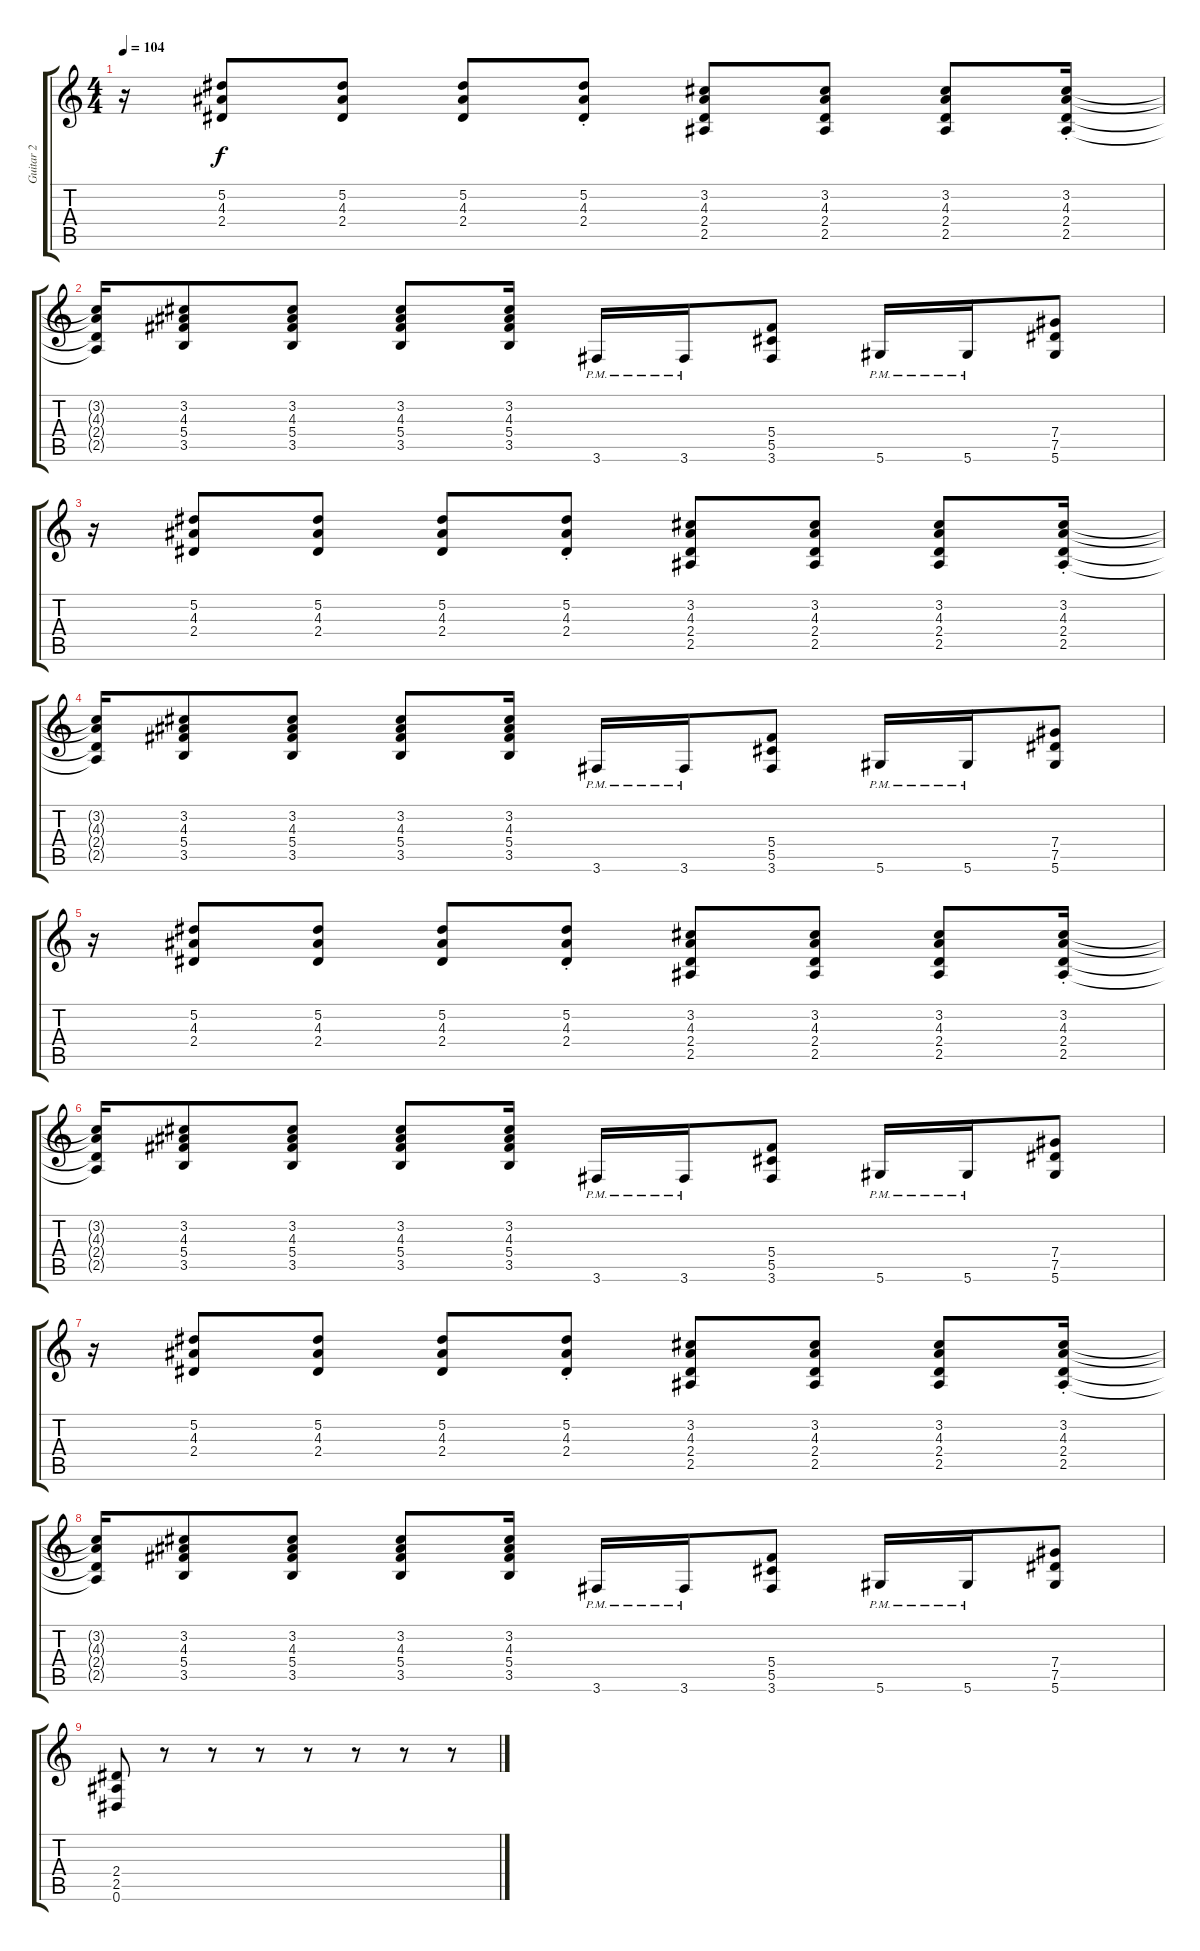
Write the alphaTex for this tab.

\track ("Guitar 2" "Guitar 2") {instrument distortionguitar}
\staff {score tabs}
\tuning (Eb4 Bb3 Gb3 Db3 Ab2 Eb2) {hide}
\ts (4 4)
\tempo 104
\clef g2
\ks c
r.16{dy f} (5.2 4.3 2.4).8 (5.2 4.3 2.4).8 (5.2 4.3 2.4).8 (5.2{st} 4.3{st} 2.4{st}).8 (3.2 4.3 2.4 2.5).8 (3.2 4.3 2.4 2.5).8 (3.2 4.3 2.4 2.5).8 (3.2{st} 4.3{st} 2.4{st} 2.5{st}).16 |
(3.2{t} 4.3{t} 2.4{t} 2.5{t}).16 (3.2 4.3 5.4 3.5).8 (3.2 4.3 5.4 3.5).8 (3.2 4.3 5.4 3.5).8 (3.2 4.3 5.4 3.5).16 3.6{pm}.16 3.6{pm}.16 (5.4 5.5 3.6).8 5.6{pm}.16 5.6{pm}.16 (7.4 7.5 5.6).8 |
r.16 (5.2 4.3 2.4).8 (5.2 4.3 2.4).8 (5.2 4.3 2.4).8 (5.2{st} 4.3{st} 2.4{st}).8 (3.2 4.3 2.4 2.5).8 (3.2 4.3 2.4 2.5).8 (3.2 4.3 2.4 2.5).8 (3.2{st} 4.3{st} 2.4{st} 2.5{st}).16 |
(3.2{t} 4.3{t} 2.4{t} 2.5{t}).16 (3.2 4.3 5.4 3.5).8 (3.2 4.3 5.4 3.5).8 (3.2 4.3 5.4 3.5).8 (3.2 4.3 5.4 3.5).16 3.6{pm}.16 3.6{pm}.16 (5.4 5.5 3.6).8 5.6{pm}.16 5.6{pm}.16 (7.4 7.5 5.6).8 |
r.16 (5.2 4.3 2.4).8 (5.2 4.3 2.4).8 (5.2 4.3 2.4).8 (5.2{st} 4.3{st} 2.4{st}).8 (3.2 4.3 2.4 2.5).8 (3.2 4.3 2.4 2.5).8 (3.2 4.3 2.4 2.5).8 (3.2{st} 4.3{st} 2.4{st} 2.5{st}).16 |
(3.2{t} 4.3{t} 2.4{t} 2.5{t}).16 (3.2 4.3 5.4 3.5).8 (3.2 4.3 5.4 3.5).8 (3.2 4.3 5.4 3.5).8 (3.2 4.3 5.4 3.5).16 3.6{pm}.16 3.6{pm}.16 (5.4 5.5 3.6).8 5.6{pm}.16 5.6{pm}.16 (7.4 7.5 5.6).8 |
r.16 (5.2 4.3 2.4).8 (5.2 4.3 2.4).8 (5.2 4.3 2.4).8 (5.2{st} 4.3{st} 2.4{st}).8 (3.2 4.3 2.4 2.5).8 (3.2 4.3 2.4 2.5).8 (3.2 4.3 2.4 2.5).8 (3.2{st} 4.3{st} 2.4{st} 2.5{st}).16 |
(3.2{t} 4.3{t} 2.4{t} 2.5{t}).16 (3.2 4.3 5.4 3.5).8 (3.2 4.3 5.4 3.5).8 (3.2 4.3 5.4 3.5).8 (3.2 4.3 5.4 3.5).16 3.6{pm}.16 3.6{pm}.16 (5.4 5.5 3.6).8 5.6{pm}.16 5.6{pm}.16 (7.4 7.5 5.6).8 |
(2.4 2.5 0.6).8 r.8 r.8 r.8 r.8 r.8 r.8 r.8
